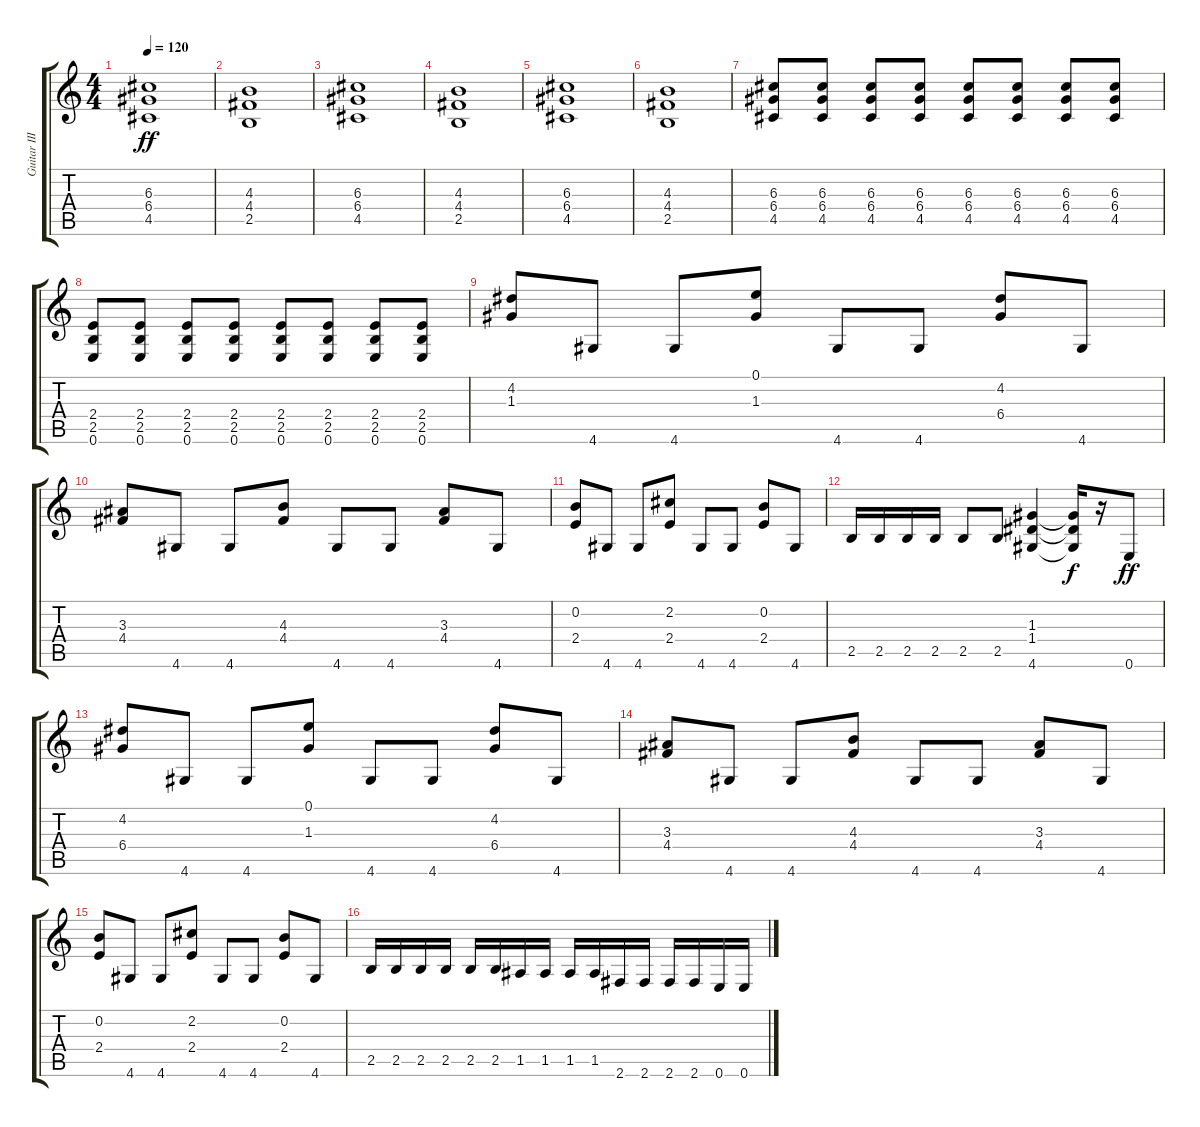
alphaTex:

\track ("Guitar III" "Guitar III") {instrument distortionguitar}
\staff {score tabs}
\tuning (E4 B3 G3 D3 A2 E2) {hide}
\ts (4 4)
\tempo 120
\clef g2
\ks c
(6.3 6.4 4.5).1{dy ff} |
(4.3 4.4 2.5).1 |
(6.3 6.4 4.5).1 |
(4.3 4.4 2.5).1 |
(6.3 6.4 4.5).1 |
(4.3 4.4 2.5).1 |
(6.3 6.4 4.5).8 (6.3 6.4 4.5).8 (6.3 6.4 4.5).8 (6.3 6.4 4.5).8 (6.3 6.4 4.5).8 (6.3 6.4 4.5).8 (6.3 6.4 4.5).8 (6.3 6.4 4.5).8 |
(2.4 2.5 0.6).8 (2.4 2.5 0.6).8 (2.4 2.5 0.6).8 (2.4 2.5 0.6).8 (2.4 2.5 0.6).8 (2.4 2.5 0.6).8 (2.4 2.5 0.6).8 (2.4 2.5 0.6).8 |
(4.2 1.3).8 4.6.8 4.6.8 (0.1 1.3).8 4.6.8 4.6.8 (4.2 6.4).8 4.6.8 |
(3.3 4.4).8 4.6.8 4.6.8 (4.3 4.4).8 4.6.8 4.6.8 (3.3 4.4).8 4.6.8 |
(0.2 2.4).8 4.6.8 4.6.8 (2.2 2.4).8 4.6.8 4.6.8 (0.2 2.4).8 4.6.8 |
2.5.16 2.5.16 2.5.16 2.5.16 2.5.8 2.5.8 (1.3 1.4 4.6).4 (1.3{t} 1.4{t} 4.6{t}).16{dy f} r.16 0.6.8{dy ff} |
(4.2 6.4).8 4.6.8 4.6.8 (0.1 1.3).8 4.6.8 4.6.8 (4.2 6.4).8 4.6.8 |
(3.3 4.4).8 4.6.8 4.6.8 (4.3 4.4).8 4.6.8 4.6.8 (3.3 4.4).8 4.6.8 |
(0.2 2.4).8 4.6.8 4.6.8 (2.2 2.4).8 4.6.8 4.6.8 (0.2 2.4).8 4.6.8 |
2.5.16 2.5.16 2.5.16 2.5.16 2.5.16 2.5.16 1.5.16 1.5.16 1.5.16 1.5.16 2.6.16 2.6.16 2.6.16 2.6.16 0.6.16 0.6.16
